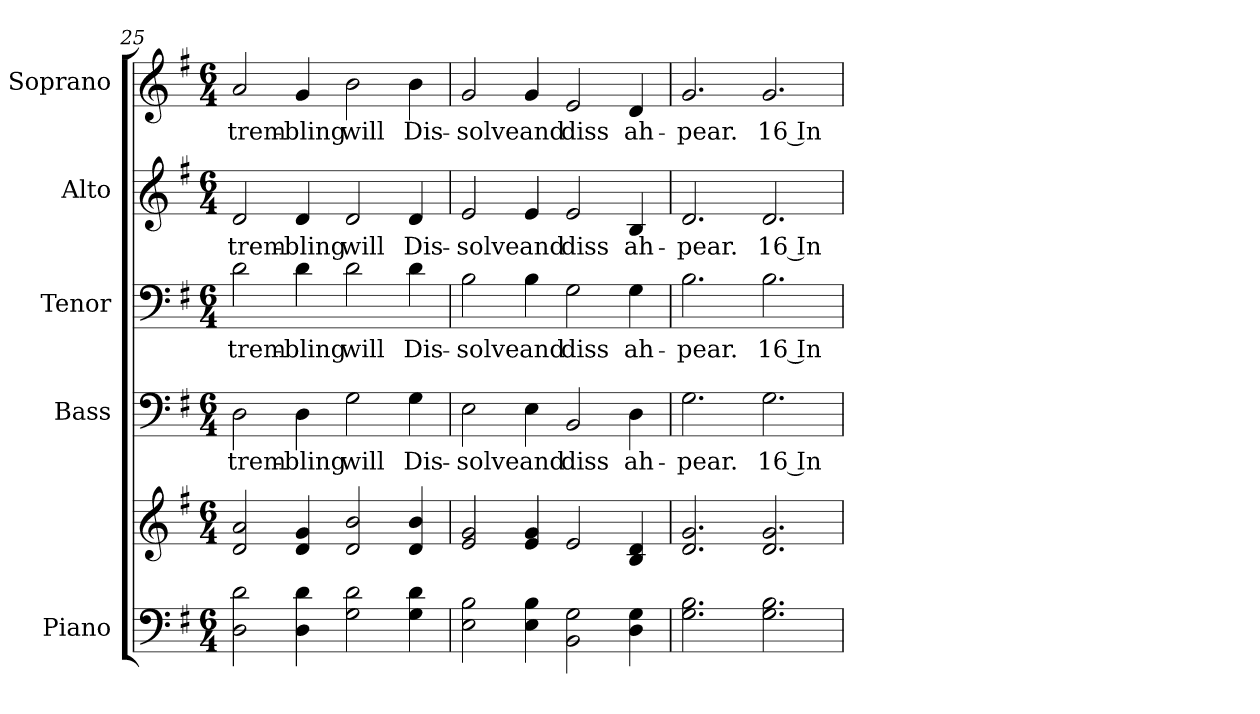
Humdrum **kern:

**kern	**kern	**kern	**text	**kern	**text	**kern	**text	**kern	**text
*part5	*part5	*part4	*part4	*part3	*part3	*part2	*part2	*part1	*part1
*staff6	*staff5	*staff4	*staff4	*staff3	*staff3	*staff2	*staff2	*staff1	*staff1
*I"Piano	*	*I"Bass	*	*I"Tenor	*	*I"Alto	*	*I"Soprano	*
*I'Pno.	*	*I'B.	*	*I'T.	*	*I'A.	*	*I'S.	*
!!LO:PB:g=z
*clefF4	*clefG2	*clefF4	*	*clefF4	*	*clefG2	*	*clefG2	*
*k[f#]	*k[f#]	*k[f#]	*	*k[f#]	*	*k[f#]	*	*k[f#]	*
*G:	*G:	*G:	*	*G:	*	*G:	*	*G:	*
*M6/4	*M6/4	*M6/4	*	*M6/4	*	*M6/4	*	*M6/4	*
=25	=25	=25	=25	=25	=25	=25	=25	=25	=25
!	!	!	!LO:LY:b:color=#000000	!	!	!	!	!	!
!	!	!	!	!	!LO:LY:b:color=#000000	!	!	!	!
!	!	!	!	!	!	!	!LO:LY:b:color=#000000	!	!
!	!	!	!	!	!	!	!	!	!LO:LY:b:color=#000000
2Di\ 2di	2di/ 2ai	2Di\	trem-	2di\	trem-	2di/	trem-	2ai/	trem-
!	!	!	!LO:LY:b:color=#000000	!	!	!	!	!	!
!	!	!	!	!	!LO:LY:b:color=#000000	!	!	!	!
!	!	!	!	!	!	!	!LO:LY:b:color=#000000	!	!
!	!	!	!	!	!	!	!	!	!LO:LY:b:color=#000000
4Di\ 4di	4di/ 4gi	4Di\	-bling	4di\	-bling	4di/	-bling	4gi/	-bling
!	!	!	!LO:LY:b:color=#000000	!	!	!	!	!	!
!	!	!	!	!	!LO:LY:b:color=#000000	!	!	!	!
!	!	!	!	!	!	!	!LO:LY:b:color=#000000	!	!
!	!	!	!	!	!	!	!	!	!LO:LY:b:color=#000000
2Gi\ 2di	2di/ 2bi	2Gi\	will	2di\	will	2di/	will	2bi\	will
!	!	!	!LO:LY:b:color=#000000	!	!	!	!	!	!
!	!	!	!	!	!LO:LY:b:color=#000000	!	!	!	!
!	!	!	!	!	!	!	!LO:LY:b:color=#000000	!	!
!	!	!	!	!	!	!	!	!	!LO:LY:b:color=#000000
4Gi\ 4di	4di/ 4bi	4Gi\	Dis-	4di\	Dis-	4di/	Dis-	4bi\	Dis-
=26	=26	=26	=26	=26	=26	=26	=26	=26	=26
!	!	!	!LO:LY:b:color=#000000	!	!	!	!	!	!
!	!	!	!	!	!LO:LY:b:color=#000000	!	!	!	!
!	!	!	!	!	!	!	!LO:LY:b:color=#000000	!	!
!	!	!	!	!	!	!	!	!	!LO:LY:b:color=#000000
2Ei\ 2Bi	2ei/ 2gi	2Ei\	-solve	2Bi\	-solve	2ei/	-solve	2gi/	-solve
!	!	!	!LO:LY:b:color=#000000	!	!	!	!	!	!
!	!	!	!	!	!LO:LY:b:color=#000000	!	!	!	!
!	!	!	!	!	!	!	!LO:LY:b:color=#000000	!	!
!	!	!	!	!	!	!	!	!	!LO:LY:b:color=#000000
4Ei\ 4Bi	4ei/ 4gi	4Ei\	and	4Bi\	and	4ei/	and	4gi/	and
!	!	!	!LO:LY:b:color=#000000	!	!	!	!	!	!
!	!	!	!	!	!LO:LY:b:color=#000000	!	!	!	!
!	!	!	!	!	!	!	!LO:LY:b:color=#000000	!	!
!	!	!	!	!	!	!	!	!	!LO:LY:b:color=#000000
2BBi\ 2Gi	2ei/	2BBi/	diss	2Gi\	diss	2ei/	diss	2ei/	diss
!	!	!	!LO:LY:b:color=#000000	!	!	!	!	!	!
!	!	!	!	!	!LO:LY:b:color=#000000	!	!	!	!
!	!	!	!	!	!	!	!LO:LY:b:color=#000000	!	!
!	!	!	!	!	!	!	!	!	!LO:LY:b:color=#000000
4Di\ 4Gi	4Bi/ 4di	4Di\	ah-	4Gi\	ah-	4Bi/	ah-	4di/	ah-
=27	=27	=27	=27	=27	=27	=27	=27	=27	=27
!	!	!	!LO:LY:b:color=#000000	!	!	!	!	!	!
!	!	!	!	!	!LO:LY:b:color=#000000	!	!	!	!
!	!	!	!	!	!	!	!LO:LY:b:color=#000000	!	!
!	!	!	!	!	!	!	!	!	!LO:LY:b:color=#000000
2.Gi\ 2.Bi	2.di/ 2.gi	2.Gi\	-pear.	2.Bi\	-pear.	2.di/	-pear.	2.gi/	-pear.
!	!	!	!LO:LY:b:color=#000000	!	!	!	!	!	!
!	!	!	!	!	!LO:LY:b:color=#000000	!	!	!	!
!	!	!	!	!	!	!	!LO:LY:b:color=#000000	!	!
!	!	!	!	!	!	!	!	!	!LO:LY:b:color=#000000
2.Gi\ 2.Bi	2.di/ 2.gi	2.Gi\	16 In	2.Bi\	16 In	2.di/	16 In	2.gi/	16 In
=	=	=	=	=	=	=	=	=	=
*-	*-	*-	*-	*-	*-	*-	*-	*-	*-
